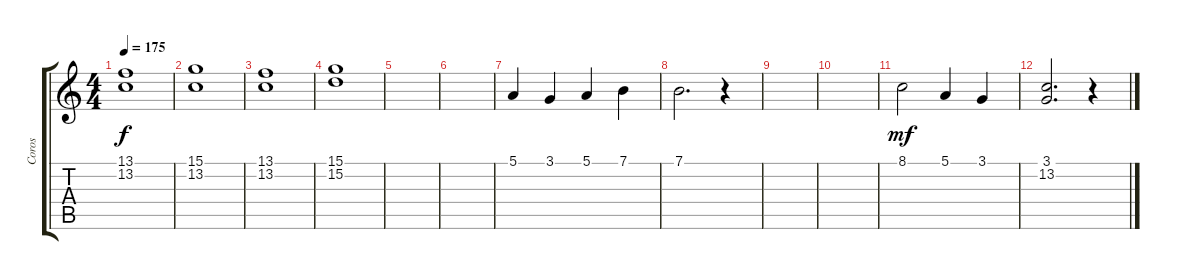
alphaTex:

\track ("Coros" "Coros") {instrument choiraahs}
\staff {score tabs}
\tuning (E4 B3 G3 D3 A2 E2) {hide}
\ts (4 4)
\tempo 175
\clef g2
\ks c
(13.1 13.2).1{dy f} |
(15.1 13.2).1 |
(13.1 13.2).1 |
(15.1 15.2).1 |
|
|
5.1.4 3.1.4 5.1.4 7.1.4 |
7.1.2{d} r.4 |
|
|
8.1.2{dy mf} 5.1.4 3.1.4 |
(3.1 13.2).2{d} r.4
